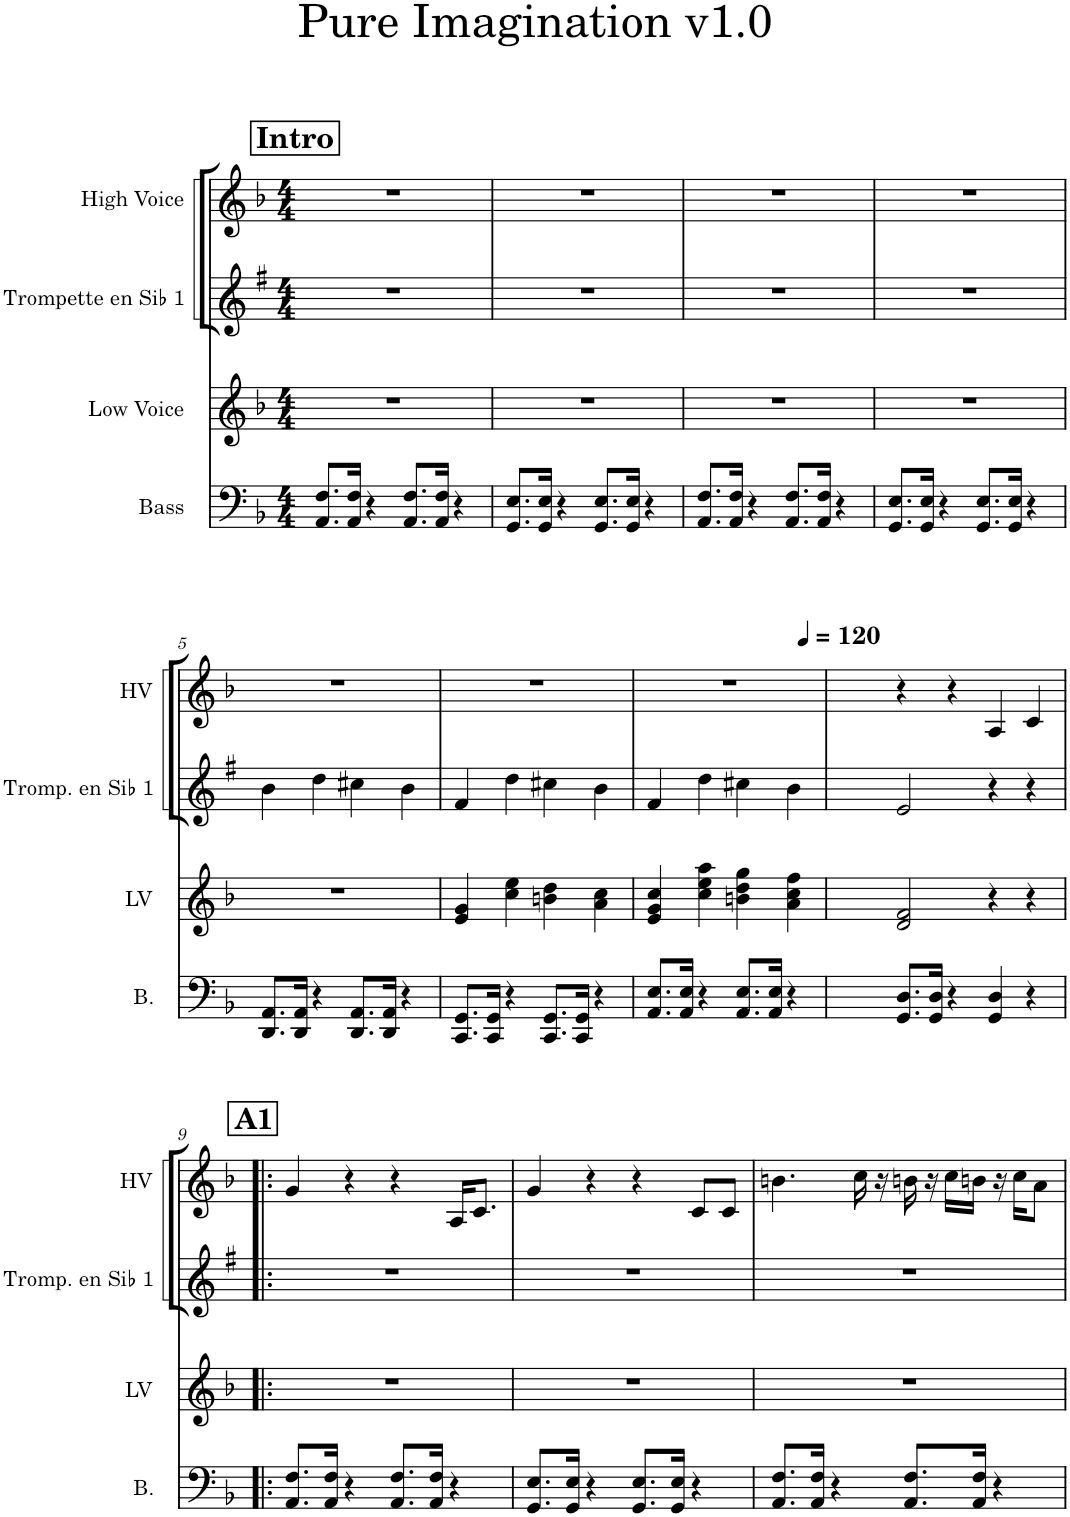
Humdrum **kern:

**kern	**kern	**kern	**kern
*part4	*part3	*part2	*part1
*staff4	*staff3	*staff2	*staff1
*I"Bass	*I"Low Voice	*I"Trompette en Sib 1	*I"High Voice
*I'B.	*I'LV	*I'Tromp. en Sib 1	*I'HV
*clefF4	*clefG2	*clefG2	*clefG2
*	*Trd8c14	*Trd1c2	*Trd1c2
*k[b-]	*k[b-]	*k[f#]	*k[b-]
*M4/4	*M4/4	*M4/4	*M4/4
!!LO:REH:place=s1:a:B:cj:fs=14:t=Intro
=1	=1	=1	=1
8.AA/ 8.F/L	1r	1r	1r
16AA/ 16F/Jk	.	.	.
4r	.	.	.
8.AA/ 8.F/L	.	.	.
16AA/ 16F/Jk	.	.	.
4r	.	.	.
=2	=2	=2	=2
8.GG/ 8.E/L	1r	1r	1r
16GG/ 16E/Jk	.	.	.
4r	.	.	.
8.GG/ 8.E/L	.	.	.
16GG/ 16E/Jk	.	.	.
4r	.	.	.
=3	=3	=3	=3
8.AA/ 8.F/L	1r	1r	1r
16AA/ 16F/Jk	.	.	.
4r	.	.	.
8.AA/ 8.F/L	.	.	.
16AA/ 16F/Jk	.	.	.
4r	.	.	.
=4	=4	=4	=4
8.GG/ 8.E/L	1r	1r	1r
16GG/ 16E/Jk	.	.	.
4r	.	.	.
8.GG/ 8.E/L	.	.	.
16GG/ 16E/Jk	.	.	.
4r	.	.	.
!!LO:LB:g=z
=5	=5	=5	=5
8.DD/ 8.AA/L	1r	4b\	1r
16DD/ 16AA/Jk	.	.	.
4r	.	4dd\	.
8.DD/ 8.AA/L	.	4cc#X\	.
16DD/ 16AA/Jk	.	.	.
4r	.	4b\	.
=6	=6	=6	=6
8.CC/ 8.GG/L	4e/ 4g/	4f#/	1r
16CC/ 16GG/Jk	.	.	.
4r	4cc\ 4ee\	4dd\	.
8.CC/ 8.GG/L	4bn\ 4dd\	4cc#X\	.
16CC/ 16GG/Jk	.	.	.
4r	4a\ 4cc\	4b\	.
=7	=7	=7	=7
8.AA/ 8.E/L	4e/ 4g/ 4cc/	4f#/	1r
16AA/ 16E/Jk	.	.	.
4r	4cc\ 4ee\ 4aa\	4dd\	.
8.AA/ 8.E/L	4bn\ 4dd\ 4gg\	4cc#X\	.
16AA/ 16E/Jk	.	.	.
4r	4a\ 4cc\ 4ff\	4b\	.
=8	=8	=8	=8
*	*	*	*MM120
8.GG/ 8.D/L	2d/ 2f/	2e/	4r
16GG/ 16D/Jk	.	.	.
4r	.	.	4r
4GG/ 4D/	4r	4r	4A/
4r	4r	4r	4c/
!!LO:LB:g=z
!!LO:REH:place=s1:a:B:cj:fs=14:t=A1
=9!|:	=9!|:	=9!|:	=9!|:
8.AA/ 8.F/L	1r	1r	4g/
16AA/ 16F/Jk	.	.	.
4r	.	.	4r
8.AA/ 8.F/L	.	.	4r
16AA/ 16F/Jk	.	.	.
4r	.	.	16A/KL
.	.	.	8.c/J
=10	=10	=10	=10
8.GG/ 8.E/L	1r	1r	4g/
16GG/ 16E/Jk	.	.	.
4r	.	.	4r
8.GG/ 8.E/L	.	.	4r
16GG/ 16E/Jk	.	.	.
4r	.	.	8c/L
.	.	.	8c/J
=11	=11	=11	=11
8.AA/ 8.F/L	1r	1r	4.bn\
16AA/ 16F/Jk	.	.	.
4r	.	.	.
.	.	.	16cc\
.	.	.	16r
8.AA/ 8.F/L	.	.	16bn\
.	.	.	16r
.	.	.	16cc\LL
16AA/ 16F/Jk	.	.	16bn\JJ
4r	.	.	16r
.	.	.	16cc\KL
.	.	.	8a\J
=	=	=	=
*-	*-	*-	*-
